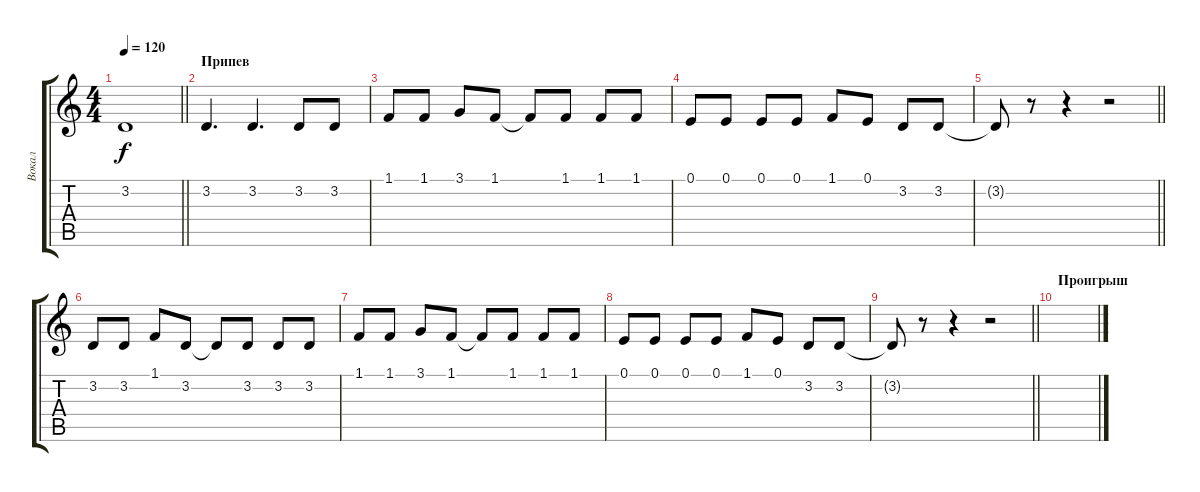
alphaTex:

\track ("Вокал" "Вокал") {instrument tenorsax}
\staff {score tabs}
\tuning (E4 B3 G3 D3 A2 E2) {hide}
\ts (4 4)
\tempo 120
\clef g2
\barLineRight lightlight
\ks c
3.2{t}.1{dy f} |
\section ("" "Припев")
3.2.4{d} 3.2.4{d} 3.2.8 3.2.8 |
1.1.8 1.1.8 3.1.8 1.1.8 1.1{t}.8 1.1.8 1.1.8 1.1.8 |
0.1.8 0.1.8 0.1.8 0.1.8 1.1.8 0.1.8 3.2.8 3.2.8 |
\barLineRight lightlight
3.2{t}.8 r.8 r.4 r.2 |
3.2.8 3.2.8 1.1.8 3.2.8 3.2{t}.8 3.2.8 3.2.8 3.2.8 |
1.1.8 1.1.8 3.1.8 1.1.8 1.1{t}.8 1.1.8 1.1.8 1.1.8 |
0.1.8 0.1.8 0.1.8 0.1.8 1.1.8 0.1.8 3.2.8 3.2.8 |
\barLineRight lightlight
3.2{t}.8 r.8 r.4 r.2 |
\section ("" "Проигрыш")
